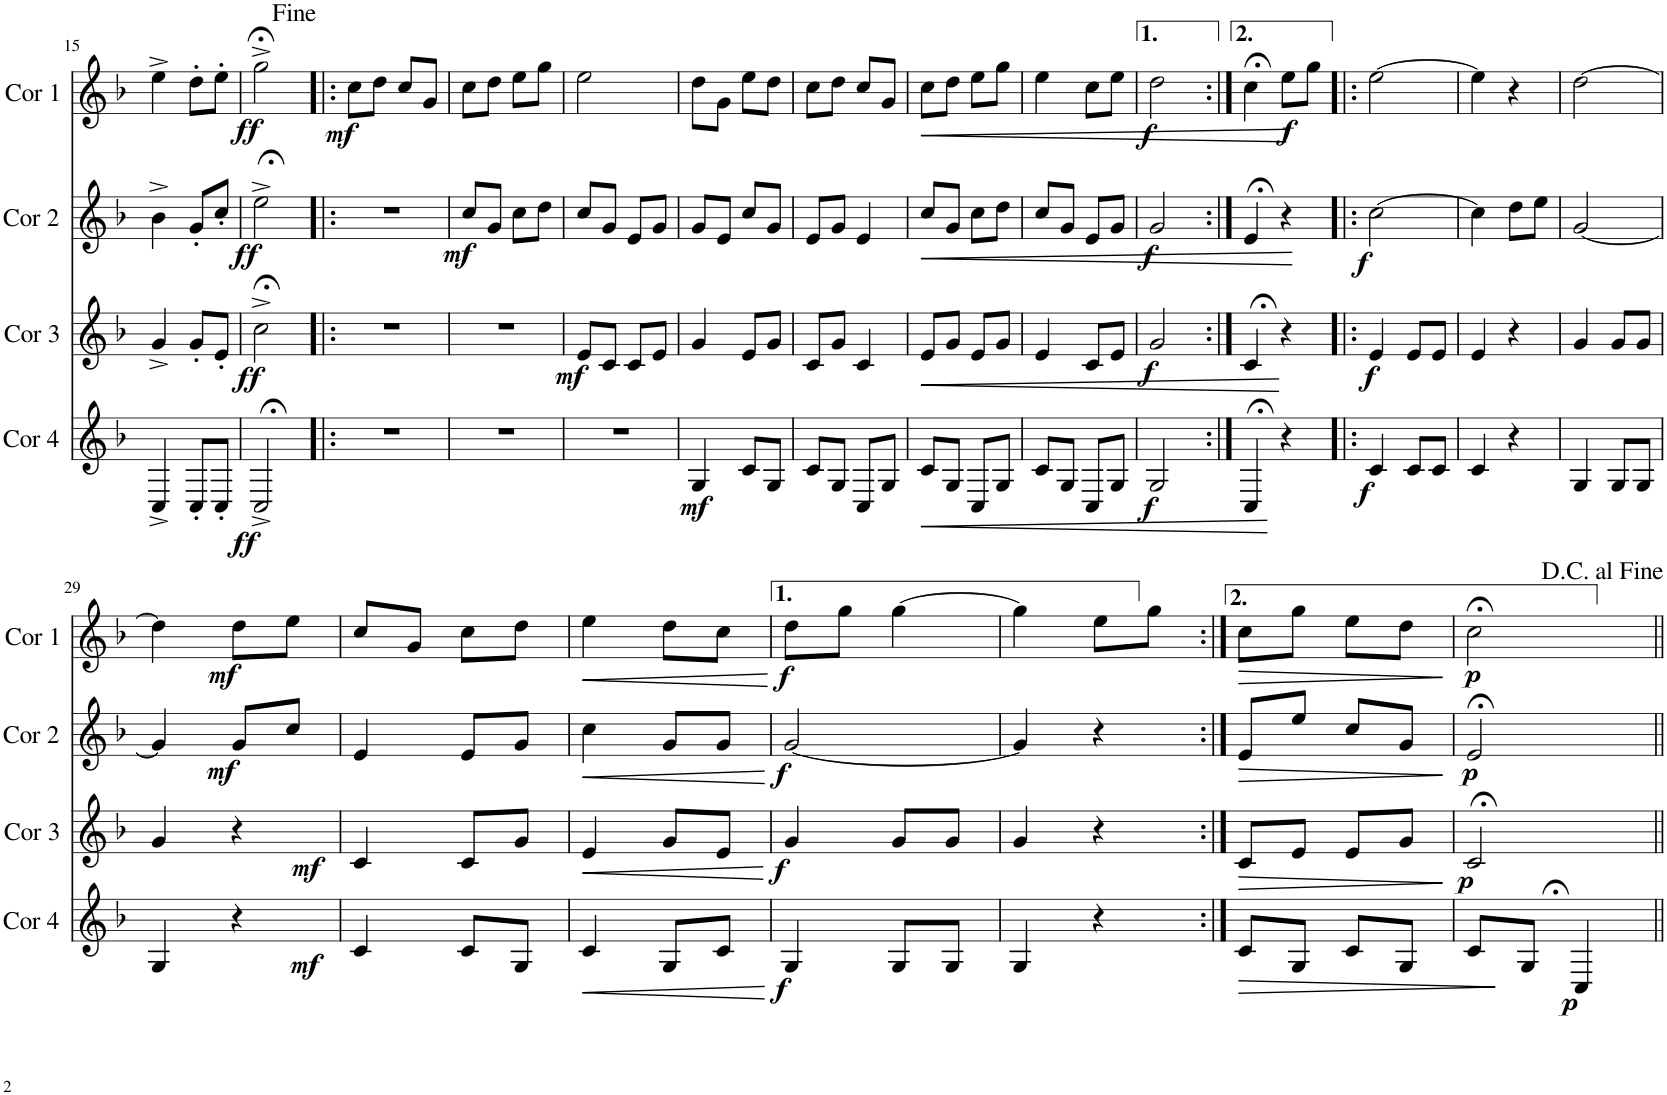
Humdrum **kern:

**kern	**dynam	**kern	**dynam	**kern	**dynam	**kern	**dynam
*part4	*part4	*part3	*part3	*part2	*part2	*part1	*part1
*staff4	*staff4	*staff3	*staff3	*staff2	*staff2	*staff1	*staff1
*I"Cor 4	*	*I"Cor 3	*	*I"Cor 2	*	*I"Cor 1	*
*I'Cor 4	*	*I'Cor 3	*	*I'Cor 2	*	*I'Cor 1	*
!!LO:PB:g=z
*clefG2	*	*clefG2	*	*clefG2	*	*clefG2	*
*Trd4c7	*	*Trd4c7	*	*Trd4c7	*	*Trd4c7	*
*k[b-]	*	*k[b-]	*	*k[b-]	*	*k[b-]	*
*M2/4	*	*M2/4	*	*M2/4	*	*M2/4	*
=15	=15	=15	=15	=15	=15	=15	=15
4C^/	.	4g^/	.	4b-^\	.	4ee^\	.
8C'/L	.	8g'/L	.	8g'/L	.	8dd'\L	.
8C'/J	.	8e'/J	.	8cc'/J	.	8ee'\J	.
=16	=16	=16	=16	=16	=16	=16	=16
!	!LO:DY:b	!	!LO:DY:b	!	!LO:DY:b	!	!LO:DY:b
2C;<^/	ff	2cc;<^\	ff	2ee;<^\	ff	2gg;<^\	ff
=17!|:	=17!|:	=17!|:	=17!|:	=17!|:	=17!|:	=17!|:	=17!|:
!	!	!	!	!	!	!	!LO:DY:b
2r	.	2r	.	2r	.	8cc\L	mf
.	.	.	.	.	.	8dd\J	.
.	.	.	.	.	.	8cc/L	.
.	.	.	.	.	.	8g/J	.
=18	=18	=18	=18	=18	=18	=18	=18
!	!	!	!	!	!LO:DY:b	!	!
2r	.	2r	.	8cc/L	mf	8cc\L	.
.	.	.	.	8g/J	.	8dd\J	.
.	.	.	.	8cc\L	.	8ee\L	.
.	.	.	.	8dd\J	.	8gg\J	.
=19	=19	=19	=19	=19	=19	=19	=19
!	!LO:DY:b	!	!LO:DY:b	!	!	!	!
2r	mf	8e/L	mf	8cc/L	.	2ee\	.
.	.	8c/J	.	8g/J	.	.	.
.	.	8c/L	.	8e/L	.	.	.
.	.	8e/J	.	8g/J	.	.	.
=20	=20	=20	=20	=20	=20	=20	=20
4G/	.	4g/	.	8g/L	.	8dd\L	.
.	.	.	.	8e/J	.	8g\J	.
8c/L	.	8e/L	.	8cc/L	.	8ee\L	.
8G/J	.	8g/J	.	8g/J	.	8dd\J	.
=21	=21	=21	=21	=21	=21	=21	=21
8c/L	.	8c/L	.	8e/L	.	8cc\L	.
8G/J	.	8g/J	.	8g/J	.	8dd\J	.
8C/L	.	4c/	.	4e/	.	8cc/L	.
8G/J	.	.	.	.	.	8g/J	.
=22	=22	=22	=22	=22	=22	=22	=22
!	!LO:HP:b	!	!LO:HP:b	!	!LO:HP:b	!	!LO:HP:b
8c/L	<	8e/L	<	8cc/L	<	8cc\L	<
8G/J	.	8g/J	.	8g/J	.	8dd\J	.
8C/L	.	8e/L	.	8cc\L	.	8ee\L	.
8G/J	.	8g/J	.	8dd\J	.	8gg\J	.
.	[	.	[	.	[	.	[
=23	=23	=23	=23	=23	=23	=23	=23
8c/L	.	4e/	.	8cc/L	.	4ee\	.
8G/J	.	.	.	8g/J	.	.	.
8C/L	.	8c/L	.	8e/L	.	8cc\L	.
8G/J	.	8e/J	.	8g/J	.	8ee\J	.
=24	=24	=24	=24	=24	=24	=24	=24
!	!LO:DY:b	!	!LO:DY:b	!	!LO:DY:b	!	!LO:DY:b
2G/	f	2g/	f	2g/	f	2dd\	f
=25:|!	=25:|!	=25:|!	=25:|!	=25:|!	=25:|!	=25:|!	=25:|!
4C;</	.	4c;</	.	4e;</	.	4cc;<\	.
!	!	!	!	!	!	!	!LO:DY:b
4r	.	4r	.	4r	.	8ee\L	f
.	.	.	.	.	.	8gg\J	.
=26!|:	=26!|:	=26!|:	=26!|:	=26!|:	=26!|:	=26!|:	=26!|:
!	!LO:DY:b	!	!LO:DY:b	!	!LO:DY:b	!	!
4c/	f	4e/	f	[2cc\	f	[2ee\	.
8c/L	.	8e/L	.	.	.	.	.
8c/J	.	8e/J	.	.	.	.	.
=27	=27	=27	=27	=27	=27	=27	=27
4c/	.	4e/	.	4cc\]	.	4ee\]	.
4r	.	4r	.	8dd\L	.	4r	.
.	.	.	.	8ee\J	.	.	.
=28	=28	=28	=28	=28	=28	=28	=28
4G/	.	4g/	.	[2g/	.	[2dd\	.
8G/L	.	8g/L	.	.	.	.	.
8G/J	.	8g/J	.	.	.	.	.
!!LO:LB:g=z
=29	=29	=29	=29	=29	=29	=29	=29
4G/	.	4g/	.	4g/]	.	4dd\]	.
!	!LO:DY:b	!	!LO:DY:b	!	!LO:DY:b	!	!LO:DY:b
4r	mf	4r	mf	8g/L	mf	8dd\L	mf
.	.	.	.	8cc/J	.	8ee\J	.
=30	=30	=30	=30	=30	=30	=30	=30
4c/	.	4c/	.	4e/	.	8cc/L	.
.	.	.	.	.	.	8g/J	.
8c/L	.	8c/L	.	8e/L	.	8cc\L	.
8G/J	.	8g/J	.	8g/J	.	8dd\J	.
=31	=31	=31	=31	=31	=31	=31	=31
!	!LO:HP:b	!	!LO:HP:b	!	!LO:HP:b	!	!LO:HP:b
4c/	<	4e/	<	4cc\	<	4ee\	<
8G/L	.	8g/L	.	8g/L	.	8dd\L	.
8c/J	.	8e/J	.	8g/J	.	8cc\J	.
.	[	.	[	.	[	.	[
=32	=32	=32	=32	=32	=32	=32	=32
!	!LO:DY:b	!	!LO:DY:b	!	!LO:DY:b	!	!LO:DY:b
4G/	f	4g/	f	[2g/	f	8dd\L	f
.	.	.	.	.	.	8gg\J	.
8G/L	.	8g/L	.	.	.	[4gg\	.
8G/J	.	8g/J	.	.	.	.	.
=33	=33	=33	=33	=33	=33	=33	=33
4G/	.	4g/	.	4g/]	.	4gg\]	.
4r	.	4r	.	4r	.	8ee\L	.
.	.	.	.	.	.	8gg\J	.
=34:|!	=34:|!	=34:|!	=34:|!	=34:|!	=34:|!	=34:|!	=34:|!
!	!LO:HP:b	!	!LO:HP:b	!	!LO:HP:b	!	!LO:HP:b
8c/L	>	8c/L	>	8e/L	>	8cc\L	>
8G/J	.	8e/J	.	8ee/J	.	8gg\J	.
8c/L	.	8e/L	.	8cc/L	.	8ee\L	.
8G/J	.	8g/J	.	8g/J	.	8dd\J	.
.	]	.	]	.	]	.	]
=35	=35	=35	=35	=35	=35	=35	=35
!	!	!	!LO:DY:b	!	!LO:DY:b	!	!LO:DY:b
8c;</L	.	2c;</	p	2e;</	p	2cc;<\	p
8G/J	.	.	.	.	.	.	.
!	!LO:DY:b	!	!	!	!	!	!
4C/	p	.	.	.	.	.	.
=||	=||	=||	=||	=||	=||	=||	=||
*-	*-	*-	*-	*-	*-	*-	*-
